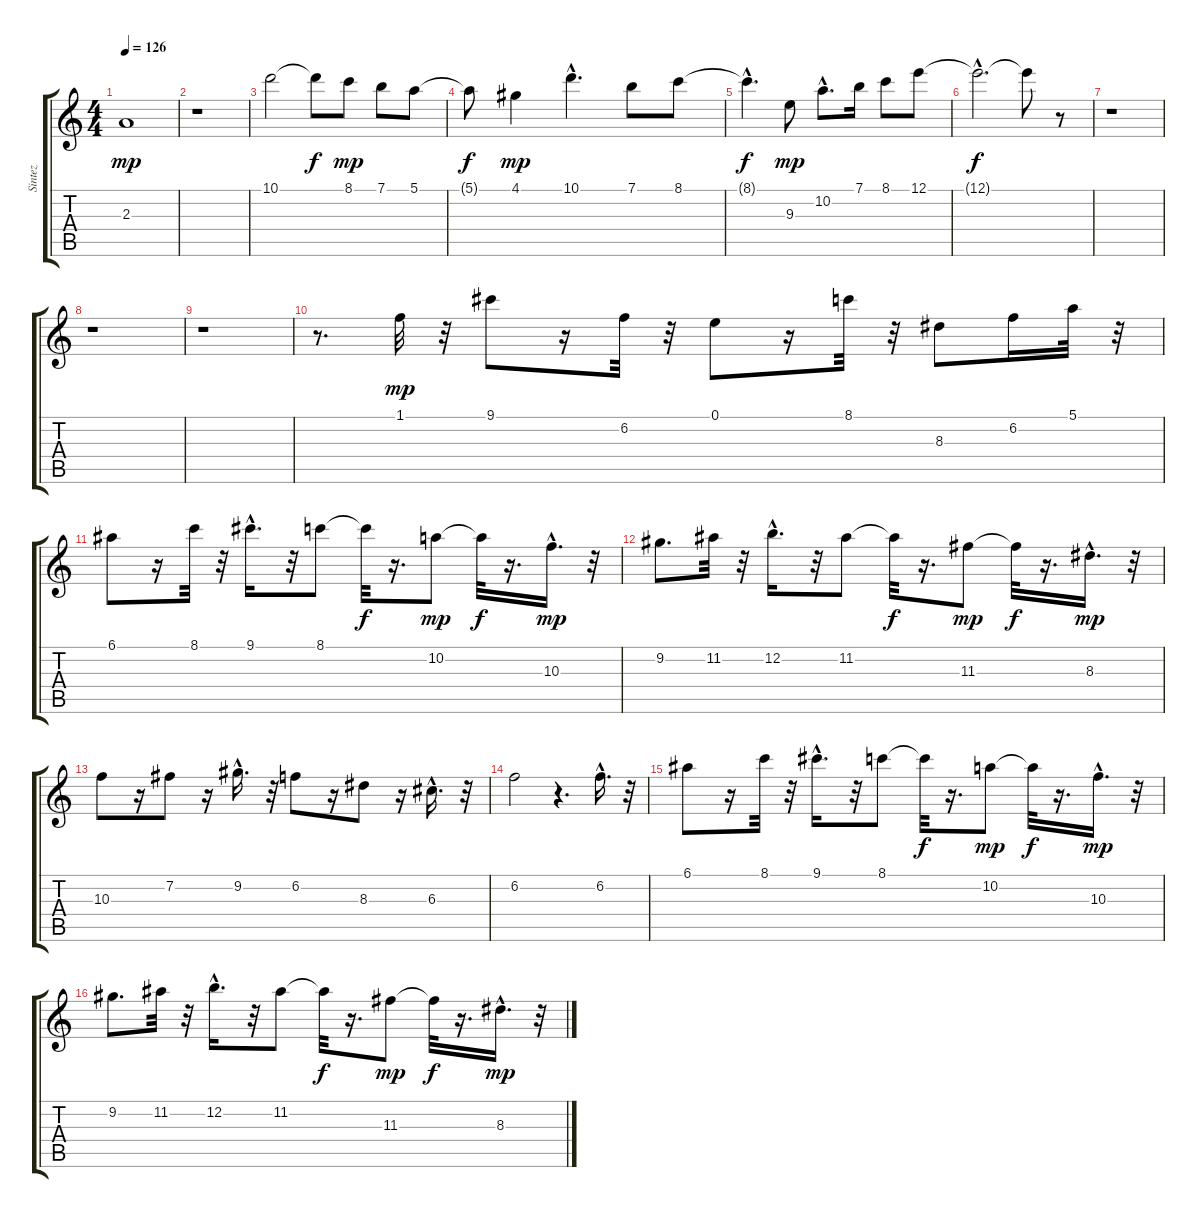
\track ("Sintez" "Sintez") {instrument fretlessbass}
\staff {score tabs}
\tuning (E4 B3 G3 D3 A2 E2) {hide}
\ts (4 4)
\tempo 126
\clef g2
\ks c
2.3.1{dy mp} |
r.1 |
10.1.2 10.1{t}.8{dy f} 8.1.8{dy mp} 7.1.8 5.1.8 |
5.1{t}.8{dy f} 4.1.4{dy mp} 10.1{hac}.4{d} 7.1.8 8.1.8 |
8.1{hac t}.4{d dy f} 9.3.8{dy mp} 10.2{hac}.8{d} 7.1.16 8.1.8 12.1.8 |
12.1{hac t}.2{d dy f} 12.1{t}.8 r.8 |
r.1 |
r.1 |
r.1 |
r.8{d} 1.1.32{dy mp} r.32 9.1.8 r.16 6.2.32 r.32 0.1.8 r.16 8.1.32 r.32 8.3.8 6.2.16 5.1.32 r.32 |
6.1.8 r.16 8.1.32 r.32 9.1{hac}.16{d} r.32 8.1.8 8.1{t}.32{dy f} r.16{d} 10.2.8{dy mp} 10.2{t}.32{dy f} r.16{d} 10.3{hac}.16{d dy mp} r.32 |
9.2.8{d} 11.2.32 r.32 12.2{hac}.16{d} r.32 11.2.8 11.2{t}.32{dy f} r.16{d} 11.3.8{dy mp} 11.3{t}.32{dy f} r.16{d} 8.3{hac}.16{d dy mp} r.32 |
10.3.8 r.16 7.2.8 r.16 9.2{hac}.16{d} r.32 6.2.8 r.16 8.3.8 r.16 6.3{hac}.16{d} r.32 |
6.2.2 r.4{d} 6.2{hac}.16{d} r.32 |
6.1.8 r.16 8.1.32 r.32 9.1{hac}.16{d} r.32 8.1.8 8.1{t}.32{dy f} r.16{d} 10.2.8{dy mp} 10.2{t}.32{dy f} r.16{d} 10.3{hac}.16{d dy mp} r.32 |
9.2.8{d} 11.2.32 r.32 12.2{hac}.16{d} r.32 11.2.8 11.2{t}.32{dy f} r.16{d} 11.3.8{dy mp} 11.3{t}.32{dy f} r.16{d} 8.3{hac}.16{d dy mp} r.32
